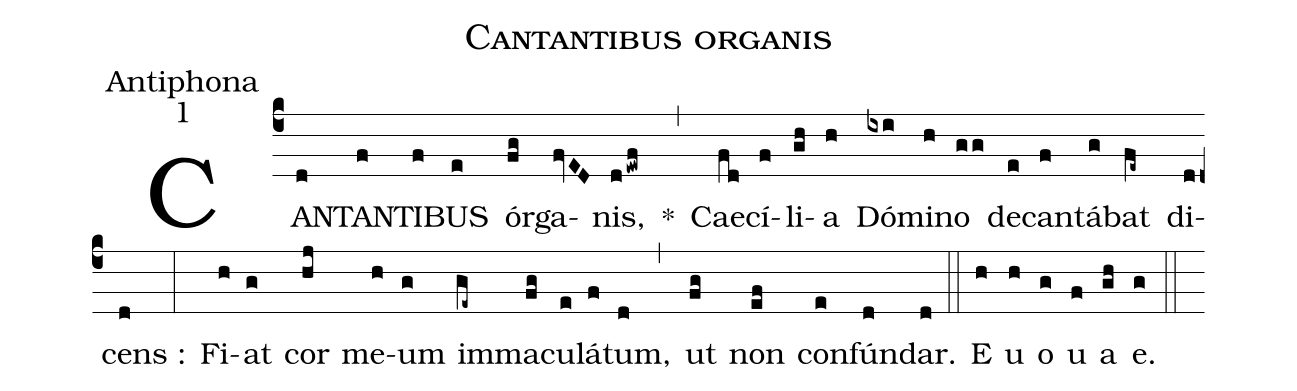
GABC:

name:Cantantibus organis;
office-part:Antiphona;
mode:1;
%%
(c4) CAN(d)TAN(f)TI(f)BUS(e) ór(fg)ga(fvED)nis,(dewf) *(,) Cae(fd)cí(f)li(gh)a(h) Dó(ixi)mi(h)no(gg) de(e)can(f)tá(g)bat(fe~) di(d)cens :(d) (:) Fi(h)at(g) cor(hj) me(h)um(g) im(ge~)ma(fg)cu(e)lá(f)tum,(d) (,) ut(fg) non(ef) con(e)fún(d)dar.(d) (::) E(h) u(h) o(g) u(f) a(gh) e.(g) (::)
